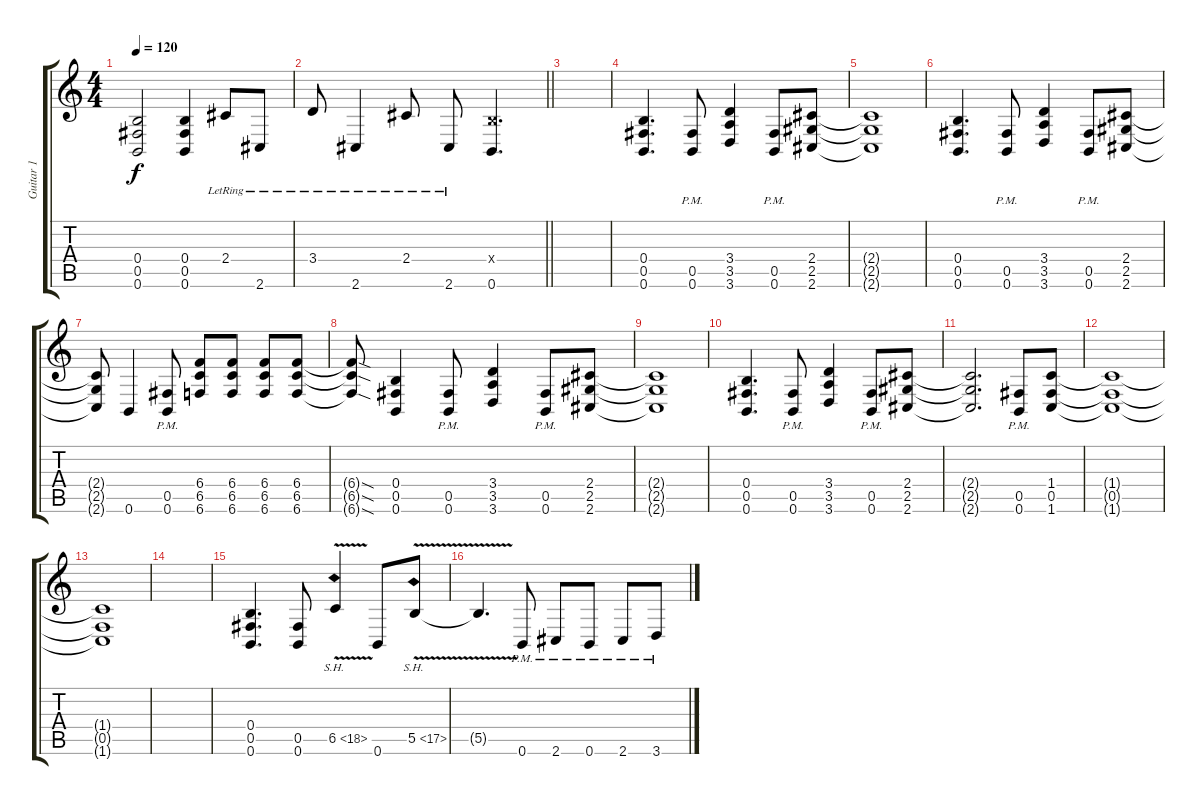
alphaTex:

\track ("Guitar 1" "Guitar 1") {instrument distortionguitar}
\staff {score tabs}
\tuning (Db4 Ab3 E3 B2 Gb2 B1) {hide}
\ts (4 4)
\tempo 120
\clef g2
\ks c
(0.4 0.5 0.6).2{dy f} (0.4 0.5 0.6).4 2.4{lr}.8 2.6{lr}.8 |
\barLineRight lightlight
3.4{lr}.8 2.6{lr}.4 2.4{lr}.8 2.6{lr}.8 (0.4{x} 0.6).4{d} |
|
(0.4 0.5 0.6).4{d} (0.5{pm} 0.6{pm}).8 (3.4 3.5 3.6).4 (0.5{pm} 0.6{pm}).8 (2.4 2.5 2.6).8 |
(2.4{t} 2.5{t} 2.6{t}).1 |
(0.4 0.5 0.6).4{d} (0.5{pm} 0.6{pm}).8 (3.4 3.5 3.6).4 (0.5{pm} 0.6{pm}).8 (2.4 2.5 2.6).8 |
(2.4{t} 2.5{t} 2.6{t}).8 0.6.4 (0.5{pm} 0.6{pm}).8 (6.4 6.5 6.6).8 (6.4 6.5 6.6).8 (6.4 6.5 6.6).8 (6.4 6.5 6.6).8 |
(6.4{sod t} 6.5{sod t} 6.6{sod t}).8 (0.4 0.5 0.6).4 (0.5{pm} 0.6{pm}).8 (3.4 3.5 3.6).4 (0.5{pm} 0.6{pm}).8 (2.4 2.5 2.6).8 |
(2.4{t} 2.5{t} 2.6{t}).1 |
(0.4 0.5 0.6).4{d} (0.5{pm} 0.6{pm}).8 (3.4 3.5 3.6).4 (0.5{pm} 0.6{pm}).8 (2.4 2.5 2.6).8 |
(2.4{t} 2.5{t} 2.6{t}).2{d} (0.5{pm} 0.6{pm}).8 (1.4 0.5 1.6).8 |
(1.4{t} 0.5{t} 1.6{t}).1 |
(1.4{t} 0.5{t} 1.6{t}).1 |
|
(0.4 0.5 0.6).4{d} (0.5 0.6).8 6.5{sh 12 v}.4 0.6.8 5.5{sh 12 v}.8 |
5.5{t}.4{d} 0.6{pm}.8 2.6{pm}.8 0.6{pm}.8 2.6{pm}.8 3.6{pm}.8
